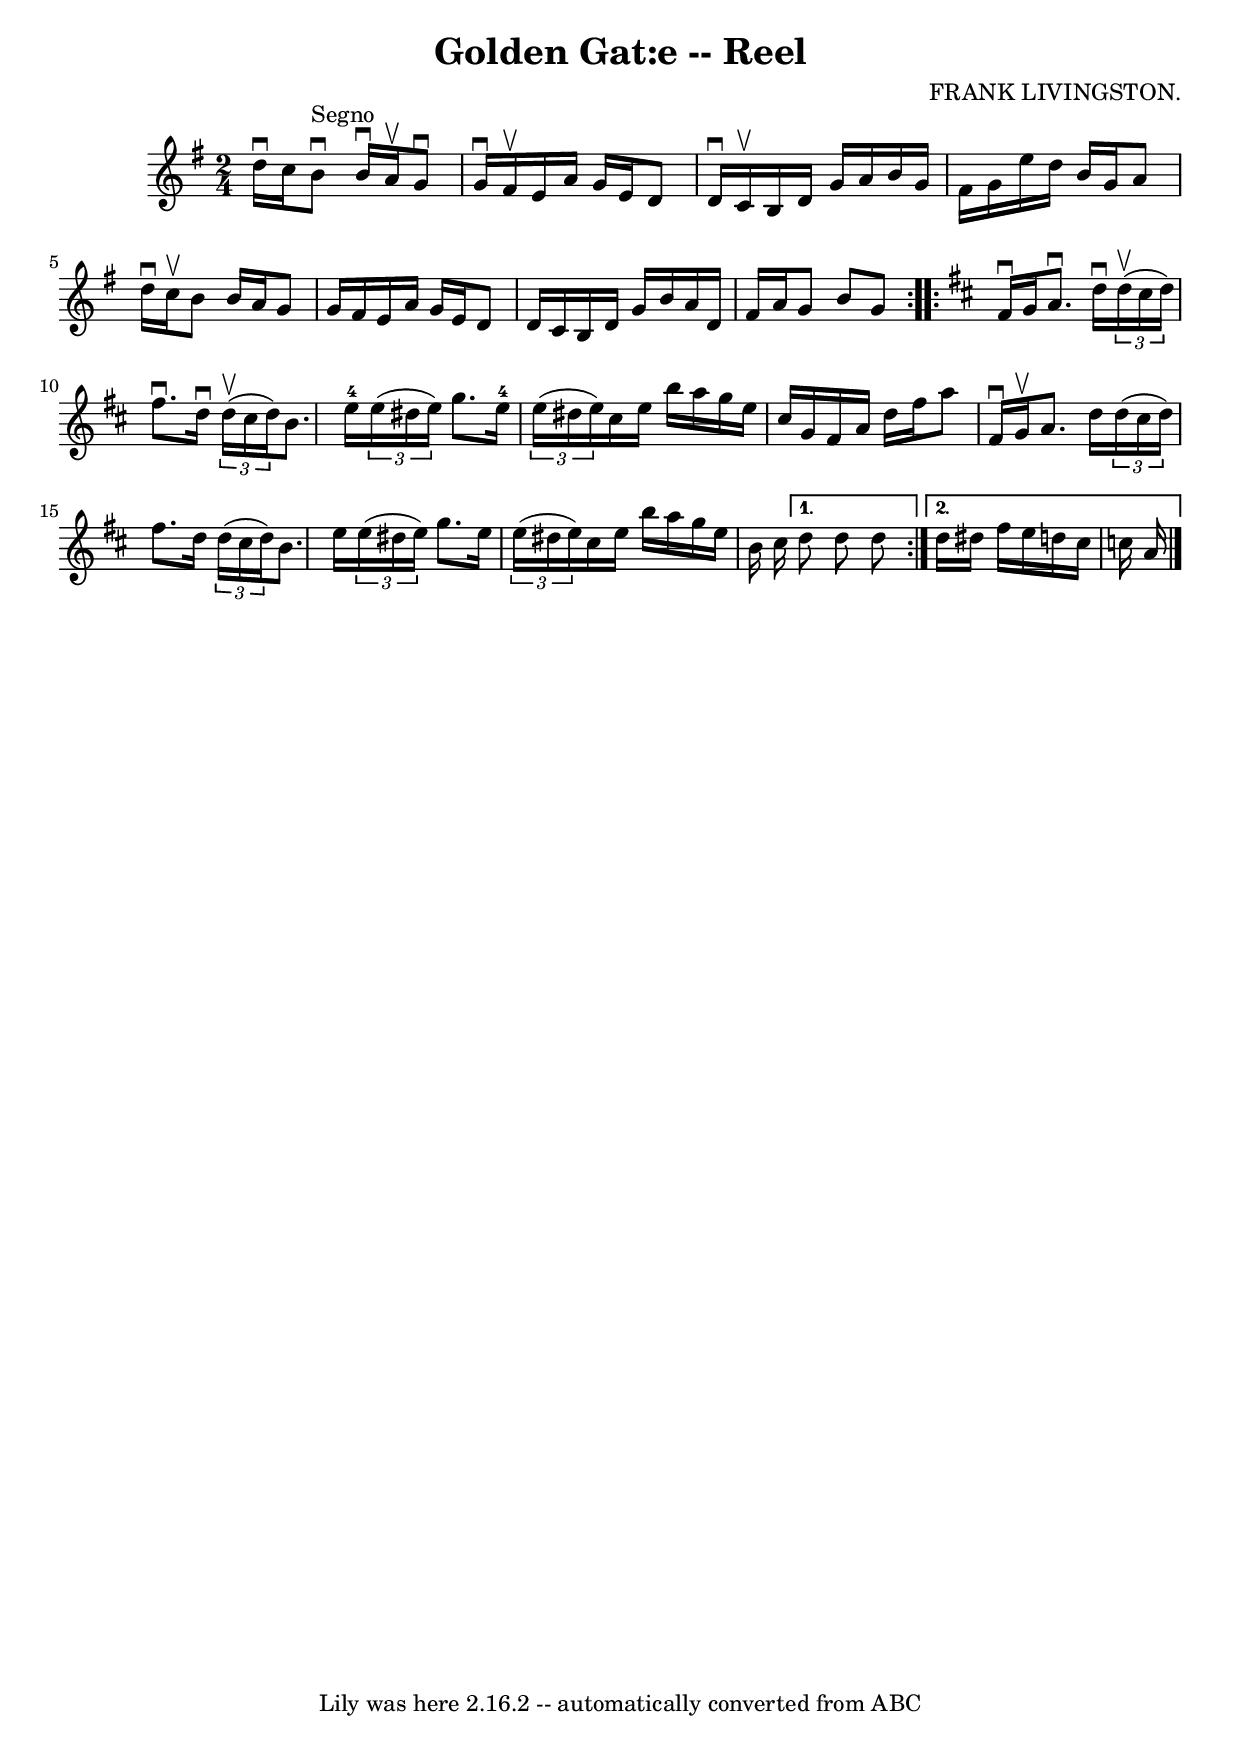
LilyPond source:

\version "2.16.2"
\include "Mammoth.ily"
\header {
  %% book = "Ryan's Mammoth Collection"
  composer = "FRANK LIVINGSTON."
  crossRefNumber = "1"
  footnotes = "\\\\325"
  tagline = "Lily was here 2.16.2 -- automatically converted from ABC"
  title = "Golden Gat:e -- Reel"

}
voicedefault =  {



  \repeat volta 2 {

    \time 2/4 
    \key g \major
 d''16^\downbow c''16    |
    b'8 
    ^"Segno"^\downbow b'16^\downbow a'16^\upbow g'8^\downbow g'16 
    ^\downbow fis'16^\upbow   |
    e'16 a'16 g'16 e'16 d'8    
    d'16^\downbow c'16^\upbow   |
    b16 d'16 g'16 a'16 b'16  
    g'16 fis'16 g'16    |
    e''16 d''16 b'16 g'16 a'8    
    d''16^\downbow c''16^\upbow   |
    b'8 b'16 a'16 g'8    
    g'16 fis'16    |
    e'16 a'16 g'16 e'16 d'8 d'16    
    c'16    |
    b16 d'16 g'16 b'16 a'16 d'16 fis'16    
    a'16    |
    g'8 b'8 g'8  
  }   
  \key d \major
   
  \repeat volta 2 {
    
    fis'16^\downbow g'16  |
    a'8.^\downbow d''16^\downbow   
    \times 2/3 { d''16^\upbow(cis''16 d''16) 
	       } fis''8.^\downbow   
    d''16^\downbow   \times 2/3 { d''16^\upbow(cis''16 d''16) 
				}   
    |
    b'8. e''16-4   \times 2/3 { e''16 (dis''16 e''16  
				-) 
			      } g''8. e''16-4   \times 2/3 { e''16 (dis''16 e''16) 
							   }   
    |
    cis''16 e''16 b''16 a''16 g''16 e''16 cis''16    
    g'16    |
    fis'16 a'16 d''16 fis''16 a''8 fis'16 
    ^\downbow g'16^\upbow   |
    a'8. d''16    \times 2/3 { d''16 (
			       cis''16 d''16) 
			     } fis''8. d''16    \times 2/3 { d''16 (cis''16   
							     d''16) 
							   }   |
    b'8. e''16    \times 2/3 { e''16 (dis''16 
			       e''16) 
			     } g''8. e''16    \times 2/3 { e''16 (dis''16 e''16  
							   -) 
							 }   |
    cis''16 e''16 b''16 a''16 g''16 e''16    
    b'16 cis''16    
  } \alternative{{ d''8 d''8 d''8  
		 } { d''16    
		     dis''16 fis''16 e''16 d''!16 cis''16 c''16 a'16      
		     \bar "|."   
		   }
	       }

}

\score{
  <<

    \context Staff="default"
    {
      \voicedefault 
      
    }

  >>
  \layout {
    
  }
  \midi {
  }

}
